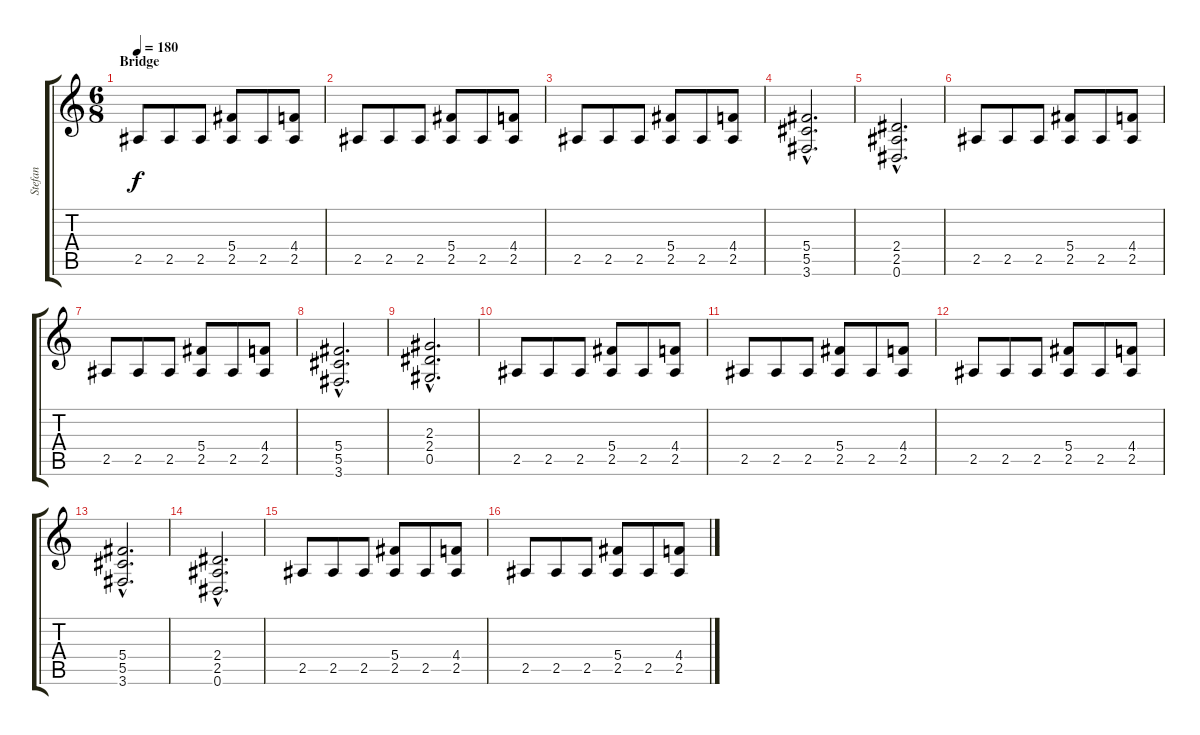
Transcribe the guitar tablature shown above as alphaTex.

\track ("Stefan" "Stefan") {instrument distortionguitar}
\staff {score tabs}
\tuning (Eb4 Bb3 Gb3 Db3 Ab2 Eb2) {hide}
\ts (6 8)
\section ("" "Bridge")
\tempo 180
\clef g2
\ks c
2.5.8{dy f} 2.5.8 2.5.8 (5.4 2.5).8 2.5.8 (4.4 2.5).8 |
2.5.8 2.5.8 2.5.8 (5.4 2.5).8 2.5.8 (4.4 2.5).8 |
2.5.8 2.5.8 2.5.8 (5.4 2.5).8 2.5.8 (4.4 2.5).8 |
(5.4{hac} 5.5{hac} 3.6{hac}).2{d} |
(2.4{hac} 2.5{hac} 0.6{hac}).2{d} |
2.5.8 2.5.8 2.5.8 (5.4 2.5).8 2.5.8 (4.4 2.5).8 |
2.5.8 2.5.8 2.5.8 (5.4 2.5).8 2.5.8 (4.4 2.5).8 |
(5.4{hac} 5.5{hac} 3.6{hac}).2{d} |
(2.3{hac} 2.4{hac} 0.5{hac}).2{d} |
2.5.8 2.5.8 2.5.8 (5.4 2.5).8 2.5.8 (4.4 2.5).8 |
2.5.8 2.5.8 2.5.8 (5.4 2.5).8 2.5.8 (4.4 2.5).8 |
2.5.8 2.5.8 2.5.8 (5.4 2.5).8 2.5.8 (4.4 2.5).8 |
(5.4{hac} 5.5{hac} 3.6{hac}).2{d} |
(2.4{hac} 2.5{hac} 0.6{hac}).2{d} |
2.5.8 2.5.8 2.5.8 (5.4 2.5).8 2.5.8 (4.4 2.5).8 |
2.5.8 2.5.8 2.5.8 (5.4 2.5).8 2.5.8 (4.4 2.5).8
